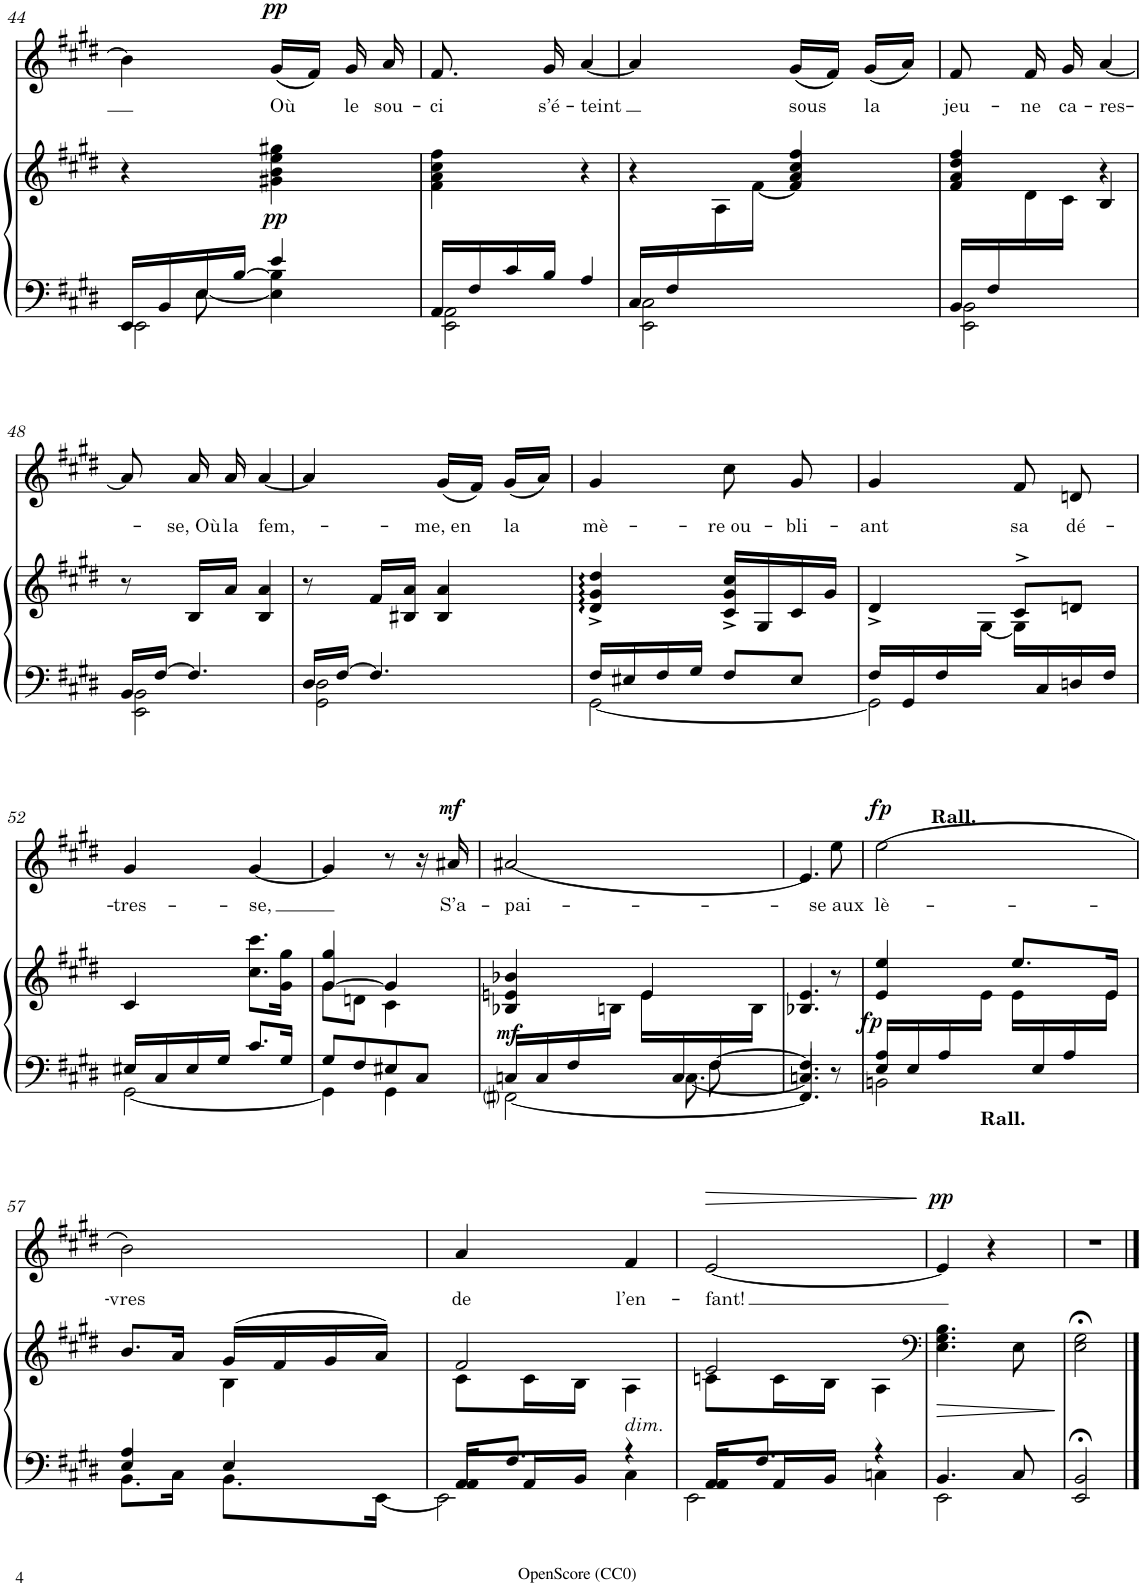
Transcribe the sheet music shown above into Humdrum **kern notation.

**kern	**kern	**dynam	**kern	**text	**dynam
*part2	*part2	*part2	*part1	*part1	*part1
*staff3	*staff2	*staff2/3	*staff1	*staff1	*staff1
*I"Piano	*	*	*I"Voice	*	*
*I'Pno	*	*	*	*	*
!!LO:PB:g=z
*clefF4	*clefG2	*	*clefG2	*	*
*k[f#c#g#d#]	*k[f#c#g#d#]	*	*k[f#c#g#d#]	*	*
*M2/4	*M2/4	*	*M2/4	*	*
=44	=44	=44	=44	=44	=44
*^	*	*	*	*	*
*	*^	*	*	*	*	*
16EE/LL	8ryy	2EE\	4r	.	4b\]	.	.
16BB/	.	.	.	.	.	.	.
16E/	[8E\	.	.	.	.	.	.
[16B/JJ	.	.	.	.	.	.	.
!	!	!	!	!LO:DY:b	!	!LO:LY:b	!LO:DY:a
4e/	4E\] 4B\]	.	4g#X\ 4b\ 4ee\ 4gg#X\	pp	(16g#/LL	Où	pp
.	.	.	.	.	16f#/JJ)	.	.
!	!	!	!	!	!	!LO:LY:b	!
.	.	.	.	.	16g#/	le	.
!	!	!	!	!	!	!LO:LY:b	!
.	.	.	.	.	16a/	sou-	.
*	*v	*v	*	*	*	*	*
=45	=45	=45	=45	=45	=45	=45
!	!	!	!	!	!LO:LY:b	!
16AA/LL	2EE\ 2AA\	4f#\ 4a\ 4cc#\ 4ff#\	.	8.f#/	-ci	.
16F#/	.	.	.	.	.	.
16c#/	.	.	.	.	.	.
!	!	!	!	!	!LO:LY:b	!
16B/JJ	.	.	.	16g#/	s’é-	.
!	!	!	!	!	!LO:LY:b	!
4A/	.	4r	.	[4a/	-teint	.
=46	=46	=46	=46	=46	=46	=46
*	*	*^	*	*	*	*
16C#/LL	2EE\ 2C#\	4r	8ryy	.	4a/]	.	.
16F#/	.	.	.	.	.	.	.
4.ryy	.	.	16A\	.	.	.	.
.	.	.	[16f#\JJ	.	.	.	.
!	!	!	!	!	!	!LO:LY:b	!
.	.	4a/ 4cc#/ 4ff#/	4f#/]	.	(16g#/LL	sous	.
.	.	.	.	.	16f#/JJ)	.	.
!	!	!	!	!	!	!LO:LY:b	!
.	.	.	.	.	(16g#/LL	la	.
.	.	.	.	.	16a/JJ)	.	.
=47	=47	=47	=47	=47	=47	=47	=47
!	!	!	!	!	!	!LO:LY:b	!
16BB/LL	2EE\ 2BB\	4f#/ 4a/ 4dd#/ 4ff#/	8ryy	.	8f#/	jeu-	.
16F#/	.	.	.	.	.	.	.
!	!	!	!	!	!	!LO:LY:b	!
4.ryy	.	.	16d#\	.	16f#/	-ne	.
!	!	!	!	!	!	!LO:LY:b	!
.	.	.	16c#\JJ	.	16g#/	ca-	.
!	!	!	!	!	!	!LO:LY:b	!
.	.	4r	4B/	.	[4a/	-res-	.
*	*	*v	*v	*	*	*	*
!!LO:LB:g=z
=48	=48	=48	=48	=48	=48	=48
16BB/LL	2EE\ 2BB\	8r	.	8a/]	.	.
[16F#/JJ	.	.	.	.	.	.
!	!	!	!	!	!LO:LY:b	!
4.F#/]	.	16B/LL	.	16a/	-se, Où	.
!	!	!	!	!	!LO:LY:b	!
.	.	16a/JJ	.	16a/	la	.
!	!	!	!	!	!LO:LY:b	!
.	.	4B/ 4a/	.	[4a/	fem,-	.
=49	=49	=49	=49	=49	=49	=49
16D#/LL	2GG#\ 2D#\	8r	.	4a/]	.	.
[16F#/JJ	.	.	.	.	.	.
4.F#/]	.	16f#/LL	.	.	.	.
.	.	16B#X/ 16a/JJ	.	.	.	.
!	!	!	!	!	!LO:LY:b	!
.	.	4B#/ 4a/	.	(16g#/LL	-me, en	.
.	.	.	.	16f#/JJ)	.	.
!	!	!	!	!	!LO:LY:b	!
.	.	.	.	(16g#/LL	la	.
.	.	.	.	16a/JJ)	.	.
=50	=50	=50	=50	=50	=50	=50
!	!	!	!	!	!LO:LY:b	!
16F#/LL	[2GG#\	4d#/^ 4g#/^ 4dd#/^	.	4g#/	mè-	.
16E#X/	.	.	.	.	.	.
16F#/	.	.	.	.	.	.
16G#/JJ	.	.	.	.	.	.
!	!	!	!	!	!LO:LY:b	!
8F#/L	.	16c#/^ 16g#/^ 16cc#/^LL	.	8cc#\	-re ou-	.
.	.	16G#/	.	.	.	.
!	!	!	!	!	!LO:LY:b	!
8E#/J	.	16c#/	.	8g#/	-bli-	.
.	.	16g#/JJ	.	.	.	.
=51	=51	=51	=51	=51	=51	=51
*	*	*^	*	*	*	*
!	!	!	!	!	!	!LO:LY:b	!
16F#/LL	2GG#\]	4d#^/	8.ryy	.	4g#/	-ant	.
16GG#/	.	.	.	.	.	.	.
16F#/	.	.	.	.	.	.	.
8ryy	.	.	[16G#\JJ	.	.	.	.
!	!	!	!	!	!	!LO:LY:b	!
.	.	8c#^>/L	16G#\LL]	.	8f#/	sa	.
16C#/	.	.	8.ryy	.	.	.	.
!	!	!	!	!	!	!LO:LY:b	!
16Dn/	.	8dn/J	.	.	8dn/	dé-	.
16F#/JJ	.	.	.	.	.	.	.
*	*	*v	*v	*	*	*	*
!!LO:LB:g=z
=52	=52	=52	=52	=52	=52	=52
!	!	!	!	!	!LO:LY:b	!
16E#X/LL	[2GG#\	4c#/	.	4g#/	-tres-	.
16C#/	.	.	.	.	.	.
16E#/	.	.	.	.	.	.
16G#/JJ	.	.	.	.	.	.
!	!	!	!	!	!LO:LY:b	!
8.c#/L	.	8.cc#\ 8.ccc#\L	.	[4g#/	-se,	.
16G#/Jk	.	16g#\ 16gg#\Jk	.	.	.	.
=53	=53	=53	=53	=53	=53	=53
*	*	*^	*	*	*	*
8G#/L	4GG#\]	[4g#/ 4gg#/	8g#\L	.	4g#/]	.	.
8F#/	.	.	8dn\J	.	.	.	.
8E#X/	4GG#\	4g#/]	4c#\	.	8r	.	.
8C#/J	.	.	.	.	16r	.	.
!	!	!	!	!	!	!LO:LY:b	!LO:DY:a
.	.	.	.	.	16a#X/	S’a-	mf
=54	=54	=54	=54	=54	=54	=54	=54
*^	*^	*	*	*	*	*	*
!	!	!	!	!	!	!LO:DY:b	!	!LO:LY:b	!
16Cn/LL	[2FF#i\	16ryy	4.ryy	4B-X/ 4en/ 4b-X/	8.ryy	mf	(2a#X/	-pai-	.
16C/	.	16ryy@	.	.	.	.	.	.	.
16F#/	.	16ryy@	.	.	.	.	.	.	.
8ryy	.	16ryy@	.	.	16Bn\JJ	.	.	.	.
.	.	16ryy@	.	4e/	16e\LL	.	.	.	.
16C/	.	[8.C\	.	.	8ryy	.	.	.	.
16F#/	.	.	[>8F#\	.	.	.	.	.	.
16ryy	.	.	.	.	16B\JJ	.	.	.	.
*	*	*	*	*v	*v	*	*	*	*
=55	=55	=55	=55	=55	=55	=55	=55	=55
4.ryy	4.FF#/]	4.Cn/]	4.F#/]	4.B-X/ 4.e/	.	4.e/)	.	.
!	!	!	!	!	!	!	!LO:LY:b	!
8r	8ryy	8ryy	8ryy	8r	.	8ee\	-se aux	.
=56	=56	=56	=56	=56	=56	=56	=56	=56
*	*	*	*	*^	*	*	*	*
!	!	!	!	!	!	!	!LO:TX:a:B:t=Rall.	!	!
!	!	!	!	!	!	!LO:DY:b	!	!LO:LY:b	!LO:DY:a
*	*v	*v	*v	*	*	*	*	*	*
16E/ 16A/LL	2BBn\	4e/ 4ee/	8.ryy	fp	(2ee\	lè-	fp
16E/	.	.	.	.	.	.	.
16A/	.	.	.	.	.	.	.
!LO:TX:b:B:t=Rall.	!	!	!	!	!	!	!
8ryy	.	.	16e\JJ	.	.	.	.
.	.	8.ee/L	16e\LL	.	.	.	.
16E/	.	.	8ryy	.	.	.	.
16A/	.	.	.	.	.	.	.
16ryy	.	16e/Jk	16e\JJ	.	.	.	.
!!LO:LB:g=z
=57	=57	=57	=57	=57	=57	=57	=57
!	!	!	!	!	!	!LO:LY:b	!
4E/ 4A/	8.BB\L	8.b/L	4ryy	.	2b\)	-vres	.
.	16C#\Jk	16a/Jk	.	.	.	.	.
4E/	8.BB\L	(16g#/LL	4B\	.	.	.	.
.	.	16f#/	.	.	.	.	.
.	.	16g#/	.	.	.	.	.
.	[16EE\Jk	16a/JJ)	.	.	.	.	.
=58	=58	=58	=58	=58	=58	=58	=58
*	*^	*	*	*	*	*	*
!	!	!	!	!	!	!	!LO:LY:b	!
16AA/KL	2EE\]	8AA/L	2f#/	8c#\L	.	4a/	de	.
8.F#/J	.	.	.	.	.	.	.	.
.	.	16AA/L	.	16c#\L	.	.	.	.
.	.	16BB/JJ	.	16B\JJ	.	.	.	.
!	!	!	!	!LO:TX:b:i:t=dim.	!	!	!	!
!	!	!	!	!	!	!	!LO:LY:b	!
4r	.	4C#\	.	4A\	.	4f#/	l’en-	.
=59	=59	=59	=59	=59	=59	=59	=59	=59
!	!	!	!	!	!	!	!LO:LY:b	!LO:HP:b
16AA/KL	2EE\	8AA/L	2e/	8cn\L	.	[2e/	-fant!	>
8.F#/J	.	.	.	.	.	.	.	.
.	.	16AA/L	.	16c\L	.	.	.	.
.	.	16BB/JJ	.	16B\JJ	.	.	.	.
4r	.	4Cn\	.	4A\	.	.	.	.
*v	*v	*v	*	*	*	*	*	*
*	*v	*v	*	*	*	*
.	.	.	.	.	]
=60	=60	=60	=60	=60	=60
*	*clefF4	*	*	*	*
*^	*	*	*	*	*
!	!	!	!LO:HP:b	!	!	!LO:DY:a
4.BB/	2EE\	4.E\ 4.G#\ 4.B\	>	4e/]	.	pp
.	.	.	.	4r	.	.
8C#/	.	8E\	.	.	.	.
*v	*v	*	*	*	*	*
.	.	]	.	.	.
=61	=61	=61	=61	=61	=61
*^	*	*	*	*	*
2BB;</	2EE/	2E\;< 2G#\;<	.	2r	.	.
*v	*v	*	*	*	*	*
==	==	==	==	==	==
*-	*-	*-	*-	*-	*-
